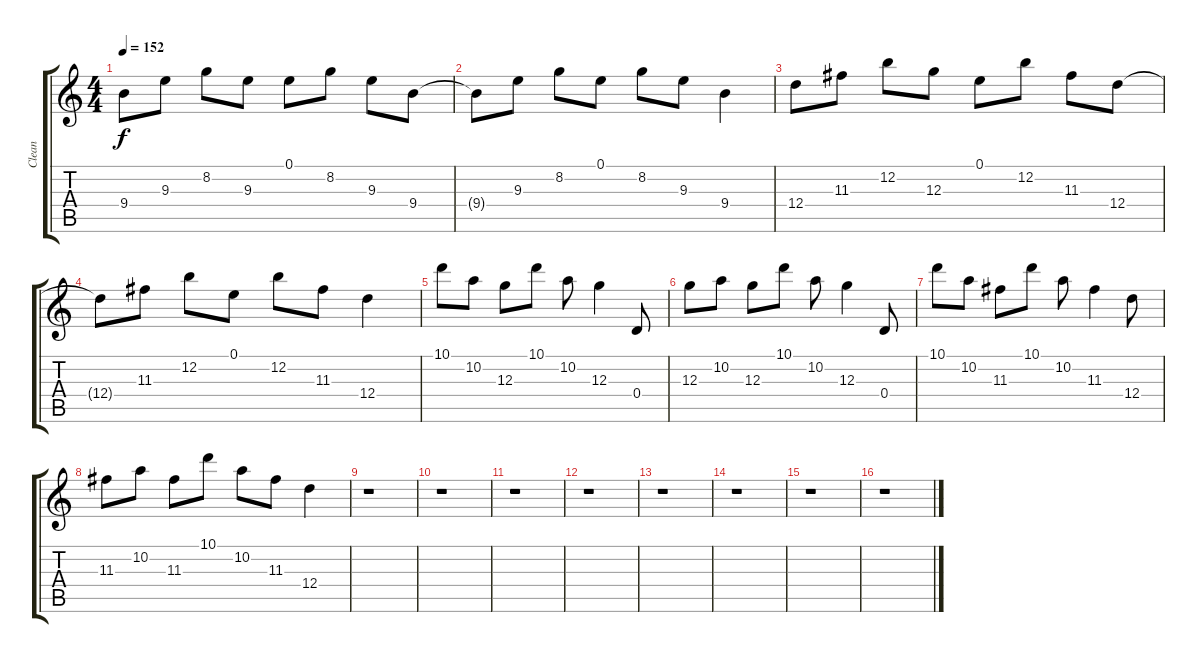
\track ("Clean" "Clean") {instrument electricguitarclean}
\staff {score tabs}
\tuning (E4 B3 G3 D3 A2 E2) {hide}
\ts (4 4)
\tempo 152
\clef g2
\ks c
9.4.8{dy f} 9.3.8 8.2.8 9.3.8 0.1.8 8.2.8 9.3.8 9.4.8 |
9.4{t}.8 9.3.8 8.2.8 0.1.8 8.2.8 9.3.8 9.4.4 |
12.4.8 11.3.8 12.2.8 12.3.8 0.1.8 12.2.8 11.3.8 12.4.8 |
12.4{t}.8 11.3.8 12.2.8 0.1.8 12.2.8 11.3.8 12.4.4 |
10.1.8 10.2.8 12.3.8 10.1.8 10.2.8 12.3.4 0.4.8 |
12.3.8 10.2.8 12.3.8 10.1.8 10.2.8 12.3.4 0.4.8 |
10.1.8 10.2.8 11.3.8 10.1.8 10.2.8 11.3.4 12.4.8 |
11.3.8 10.2.8 11.3.8 10.1.8 10.2.8 11.3.8 12.4.4 |
r.1 |
r.1 |
r.1 |
r.1 |
r.1 |
r.1 |
r.1 |
r.1
